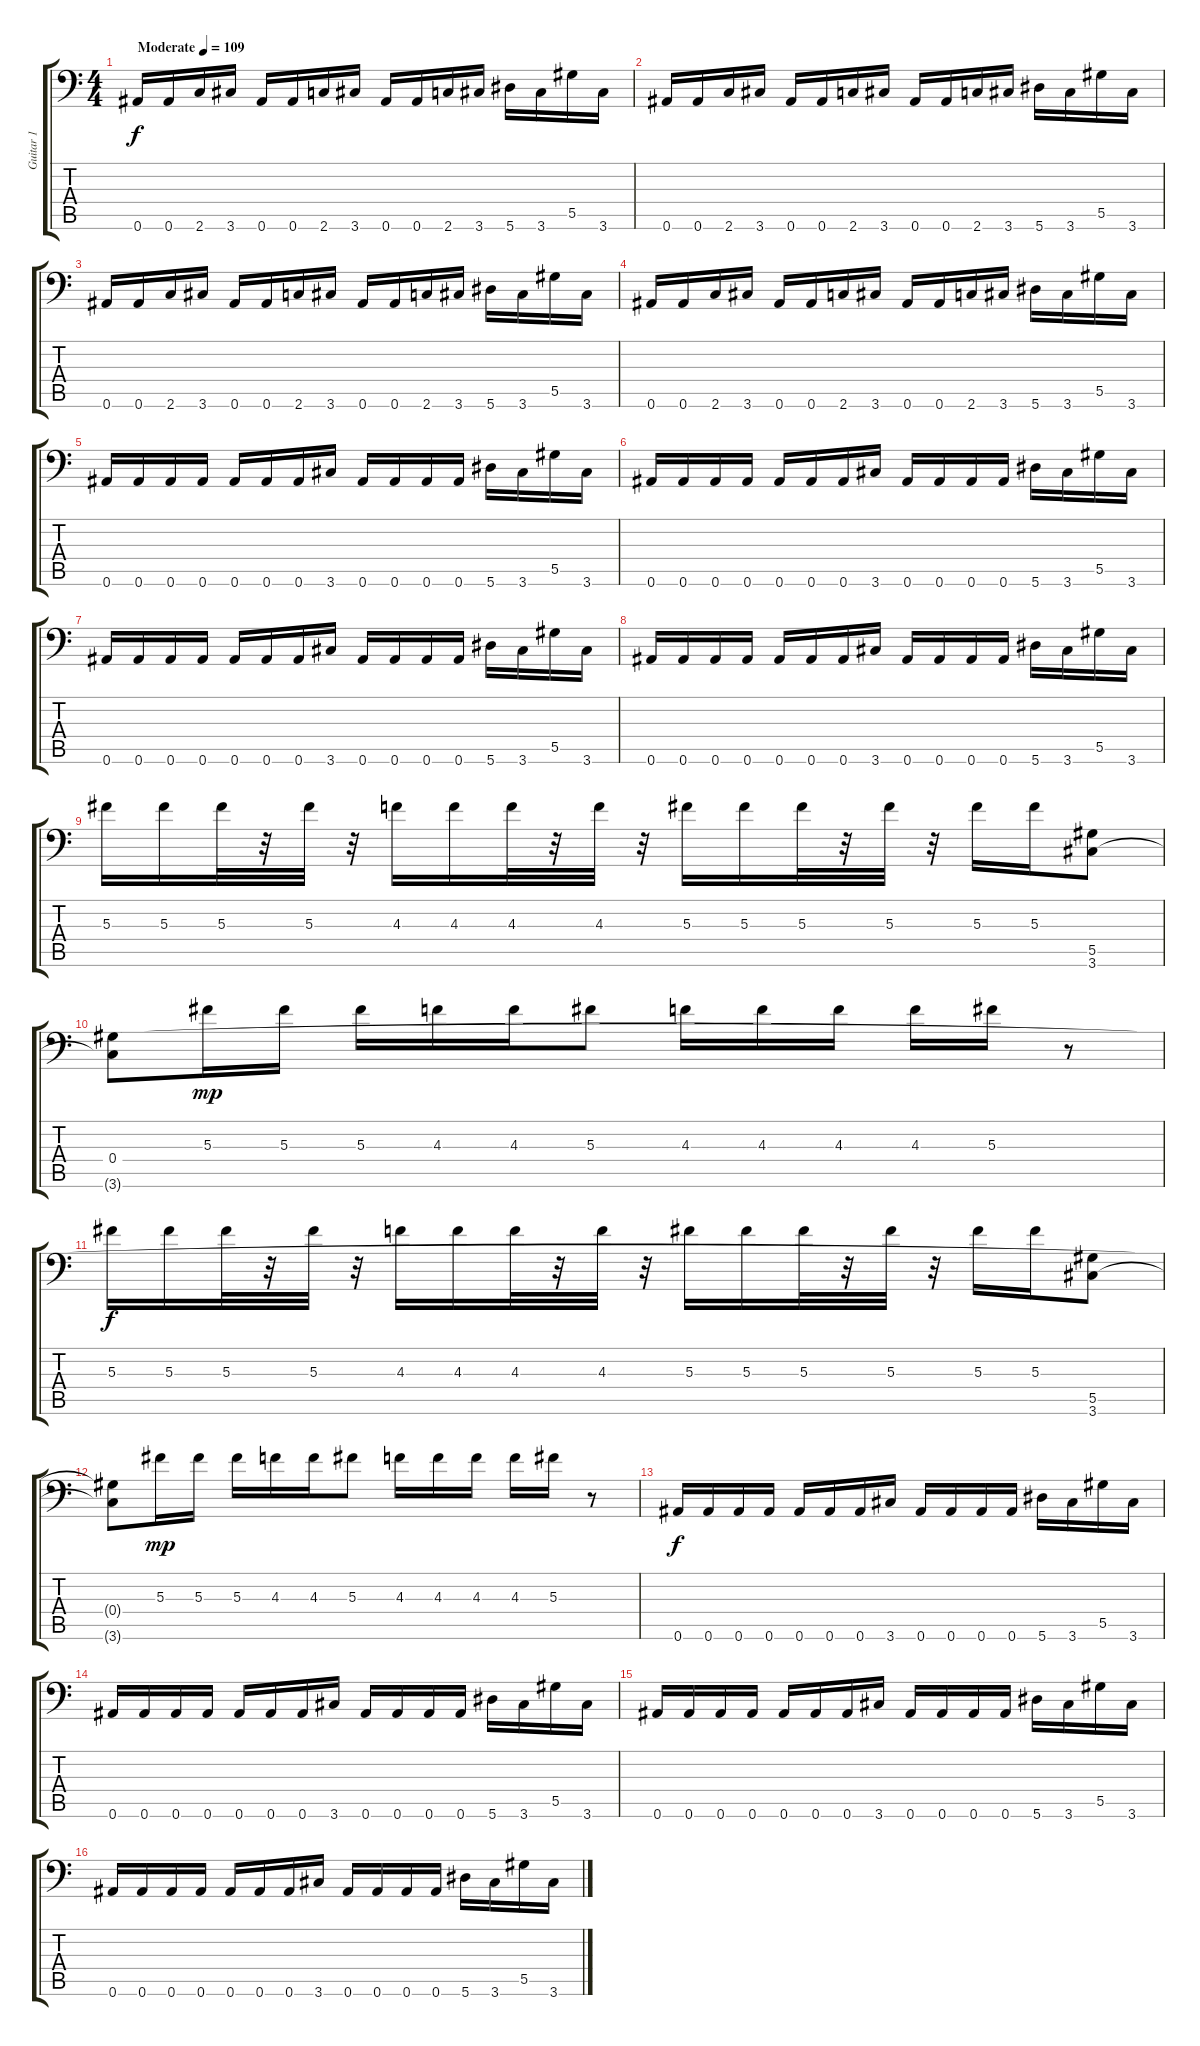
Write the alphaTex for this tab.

\track ("Guitar 1" "Guitar 1") {instrument distortionguitar}
\staff {score tabs}
\tuning (Bb3 F3 Db3 Ab2 Eb2 Bb1) {hide}
\ts (4 4)
\tempo (109 "Moderate")
\clef f4
\ks c
0.6.16{dy f instrument distortionguitar} 0.6.16 2.6.16 3.6.16 0.6.16 0.6.16 2.6.16 3.6.16 0.6.16 0.6.16 2.6.16 3.6.16 5.6.16 3.6.16 5.5.16 3.6.16 |
0.6.16 0.6.16 2.6.16 3.6.16 0.6.16 0.6.16 2.6.16 3.6.16 0.6.16 0.6.16 2.6.16 3.6.16 5.6.16 3.6.16 5.5.16 3.6.16 |
0.6.16 0.6.16 2.6.16 3.6.16 0.6.16 0.6.16 2.6.16 3.6.16 0.6.16 0.6.16 2.6.16 3.6.16 5.6.16 3.6.16 5.5.16 3.6.16 |
0.6.16 0.6.16 2.6.16 3.6.16 0.6.16 0.6.16 2.6.16 3.6.16 0.6.16 0.6.16 2.6.16 3.6.16 5.6.16 3.6.16 5.5.16 3.6.16 |
0.6.16 0.6.16 0.6.16 0.6.16 0.6.16 0.6.16 0.6.16 3.6.16 0.6.16 0.6.16 0.6.16 0.6.16 5.6.16 3.6.16 5.5.16 3.6.16 |
0.6.16 0.6.16 0.6.16 0.6.16 0.6.16 0.6.16 0.6.16 3.6.16 0.6.16 0.6.16 0.6.16 0.6.16 5.6.16 3.6.16 5.5.16 3.6.16 |
0.6.16 0.6.16 0.6.16 0.6.16 0.6.16 0.6.16 0.6.16 3.6.16 0.6.16 0.6.16 0.6.16 0.6.16 5.6.16 3.6.16 5.5.16 3.6.16 |
0.6.16 0.6.16 0.6.16 0.6.16 0.6.16 0.6.16 0.6.16 3.6.16 0.6.16 0.6.16 0.6.16 0.6.16 5.6.16 3.6.16 5.5.16 3.6.16 |
5.3.16 5.3.16 5.3.32 r.32 5.3.32 r.32 4.3.16 4.3.16 4.3.32 r.32 4.3.32 r.32 5.3.16 5.3.16 5.3.32 r.32 5.3.32 r.32 5.3.16 5.3.16 (5.5 3.6).8 |
(0.4 3.6{t}).8 5.3.16{dy mp} 5.3.16 5.3.16 4.3.16 4.3.16 5.3.8 4.3.16 4.3.16 4.3.16 4.3.16 5.3.16 r.8 |
5.3.16{dy f} 5.3.16 5.3.32 r.32 5.3.32 r.32 4.3.16 4.3.16 4.3.32 r.32 4.3.32 r.32 5.3.16 5.3.16 5.3.32 r.32 5.3.32 r.32 5.3.16 5.3.16 (5.5 3.6).8 |
(0.4{t} 3.6{t}).8 5.3.16{dy mp} 5.3.16 5.3.16 4.3.16 4.3.16 5.3.8 4.3.16 4.3.16 4.3.16 4.3.16 5.3.16 r.8 |
0.6.16{dy f} 0.6.16 0.6.16 0.6.16 0.6.16 0.6.16 0.6.16 3.6.16 0.6.16 0.6.16 0.6.16 0.6.16 5.6.16 3.6.16 5.5.16 3.6.16 |
0.6.16 0.6.16 0.6.16 0.6.16 0.6.16 0.6.16 0.6.16 3.6.16 0.6.16 0.6.16 0.6.16 0.6.16 5.6.16 3.6.16 5.5.16 3.6.16 |
0.6.16 0.6.16 0.6.16 0.6.16 0.6.16 0.6.16 0.6.16 3.6.16 0.6.16 0.6.16 0.6.16 0.6.16 5.6.16 3.6.16 5.5.16 3.6.16 |
0.6.16 0.6.16 0.6.16 0.6.16 0.6.16 0.6.16 0.6.16 3.6.16 0.6.16 0.6.16 0.6.16 0.6.16 5.6.16 3.6.16 5.5.16 3.6.16
